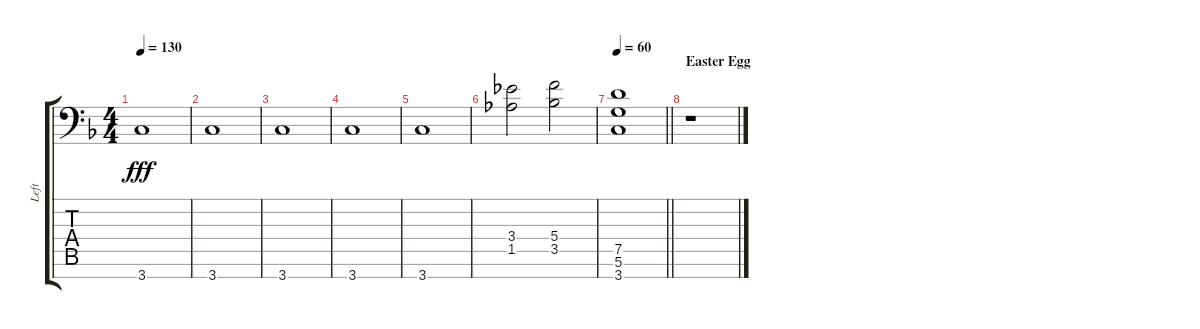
\track ("Left" "Left") {instrument distortionguitar}
\staff {score tabs}
\tuning (D4 A3 F3 C3 G2 D2 A1) {hide}
\ts (4 4)
\tempo 130
\clef f4
\ks f
3.7.1{dy fff} |
3.7.1 |
3.7.1 |
3.7.1 |
3.7.1 |
(3.4 1.5).2 (5.4 3.5).2 |
\tempo 60
\barLineRight lightlight
(7.5 5.6 3.7).1 |
\section ("" "Easter Egg")
r.1
